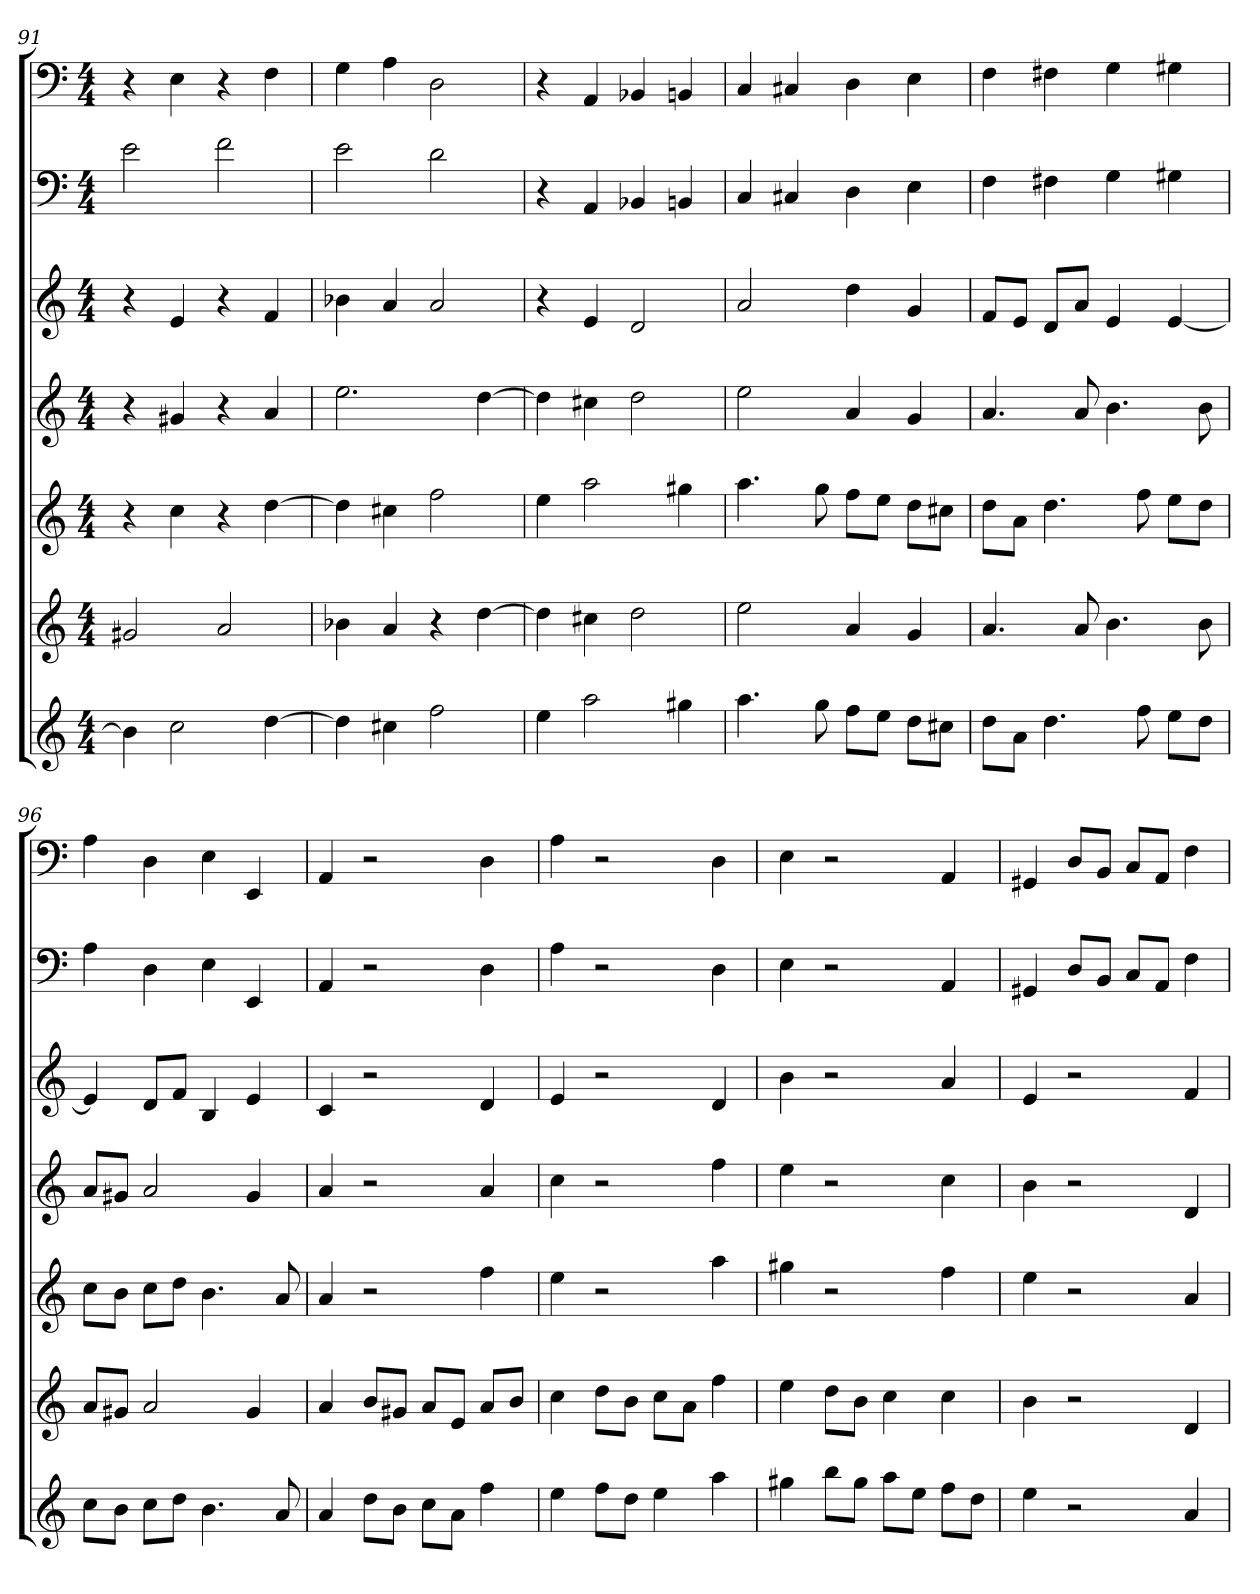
**kern	**kern	**kern	**kern	**kern	**kern	**kern
*part7	*part6	*part5	*part4	*part3	*part2	*part1
*staff7	*staff6	*staff5	*staff4	*staff3	*staff2	*staff1
*k[]	*k[]	*k[]	*k[]	*k[]	*k[]	*k[]
*a:	*a:	*a:	*a:	*a:	*a:	*a:
*M4/4	*M4/4	*M4/4	*M4/4	*M4/4	*M4/4	*M4/4
=91	=91	=91	=91	=91	=91	=91
4b]	2g#X	4r	4r	4r	2e	4r
2cc	.	4cc	4g#X	4e	.	4E
.	2a	4r	4r	4r	2f	4r
[4dd	.	[4dd	4a	4f	.	4F
=92	=92	=92	=92	=92	=92	=92
4dd]	4b-X	4dd]	2.ee	4b-X	2e	4G
4cc#X	4a	4cc#X	.	4a	.	4A
2ff	4r	2ff	.	2a	2d	2D
.	[4dd	.	[4dd	.	.	.
=93	=93	=93	=93	=93	=93	=93
4ee	4dd]	4ee	4dd]	4r	4r	4r
2aa	4cc#X	2aa	4cc#X	4e	4AA	4AA
.	2dd	.	2dd	2d	4BB-X	4BB-X
4gg#X	.	4gg#X	.	.	4BBn	4BBn
=94	=94	=94	=94	=94	=94	=94
4.aa	2ee	4.aa	2ee	2a	4C	4C
.	.	.	.	.	4C#X	4C#X
8gg	.	8gg	.	.	.	.
8ffL	4a	8ffL	4a	4dd	4D	4D
8eeJ	.	8eeJ	.	.	.	.
8ddL	4g	8ddL	4g	4g	4E	4E
8cc#XJ	.	8cc#XJ	.	.	.	.
=95	=95	=95	=95	=95	=95	=95
8ddL	4.a	8ddL	4.a	8fL	4F	4F
8aJ	.	8aJ	.	8eJ	.	.
4.dd	.	4.dd	.	8dL	4F#X	4F#X
.	8a	.	8a	8aJ	.	.
.	4.b	.	4.b	4e	4G	4G
8ff	.	8ff	.	.	.	.
8eeL	.	8eeL	.	[4e	4G#X	4G#X
8ddJ	8b	8ddJ	8b	.	.	.
=96	=96	=96	=96	=96	=96	=96
8ccL	8aL	8ccL	8aL	4e]	4A	4A
8bJ	8g#XJ	8bJ	8g#XJ	.	.	.
8ccL	2a	8ccL	2a	8dL	4D	4D
8ddJ	.	8ddJ	.	8fJ	.	.
4.b	.	4.b	.	4B	4E	4E
.	4g#	.	4g#	4e	4EE	4EE
8a	.	8a	.	.	.	.
=97	=97	=97	=97	=97	=97	=97
4a	4a	4a	4a	4c	4AA	4AA
8ddL	8bL	2r	2r	2r	2r	2r
8bJ	8g#XJ	.	.	.	.	.
8ccL	8aL	.	.	.	.	.
8aJ	8eJ	.	.	.	.	.
4ff	8aL	4ff	4a	4d	4D	4D
.	8bJ	.	.	.	.	.
=98	=98	=98	=98	=98	=98	=98
4ee	4cc	4ee	4cc	4e	4A	4A
8ffL	8ddL	2r	2r	2r	2r	2r
8ddJ	8bJ	.	.	.	.	.
4ee	8ccL	.	.	.	.	.
.	8aJ	.	.	.	.	.
4aa	4ff	4aa	4ff	4d	4D	4D
=99	=99	=99	=99	=99	=99	=99
4gg#X	4ee	4gg#X	4ee	4b	4E	4E
8bbL	8ddL	2r	2r	2r	2r	2r
8gg#J	8bJ	.	.	.	.	.
8aaL	4cc	.	.	.	.	.
8eeJ	.	.	.	.	.	.
8ffL	4cc	4ff	4cc	4a	4AA	4AA
8ddJ	.	.	.	.	.	.
=100	=100	=100	=100	=100	=100	=100
4ee	4b	4ee	4b	4e	4GG#X	4GG#X
2r	2r	2r	2r	2r	8DL	8DL
.	.	.	.	.	8BBJ	8BBJ
.	.	.	.	.	8CL	8CL
.	.	.	.	.	8AAJ	8AAJ
4a	4d	4a	4d	4f	4F	4F
=	=	=	=	=	=	=
*-	*-	*-	*-	*-	*-	*-
